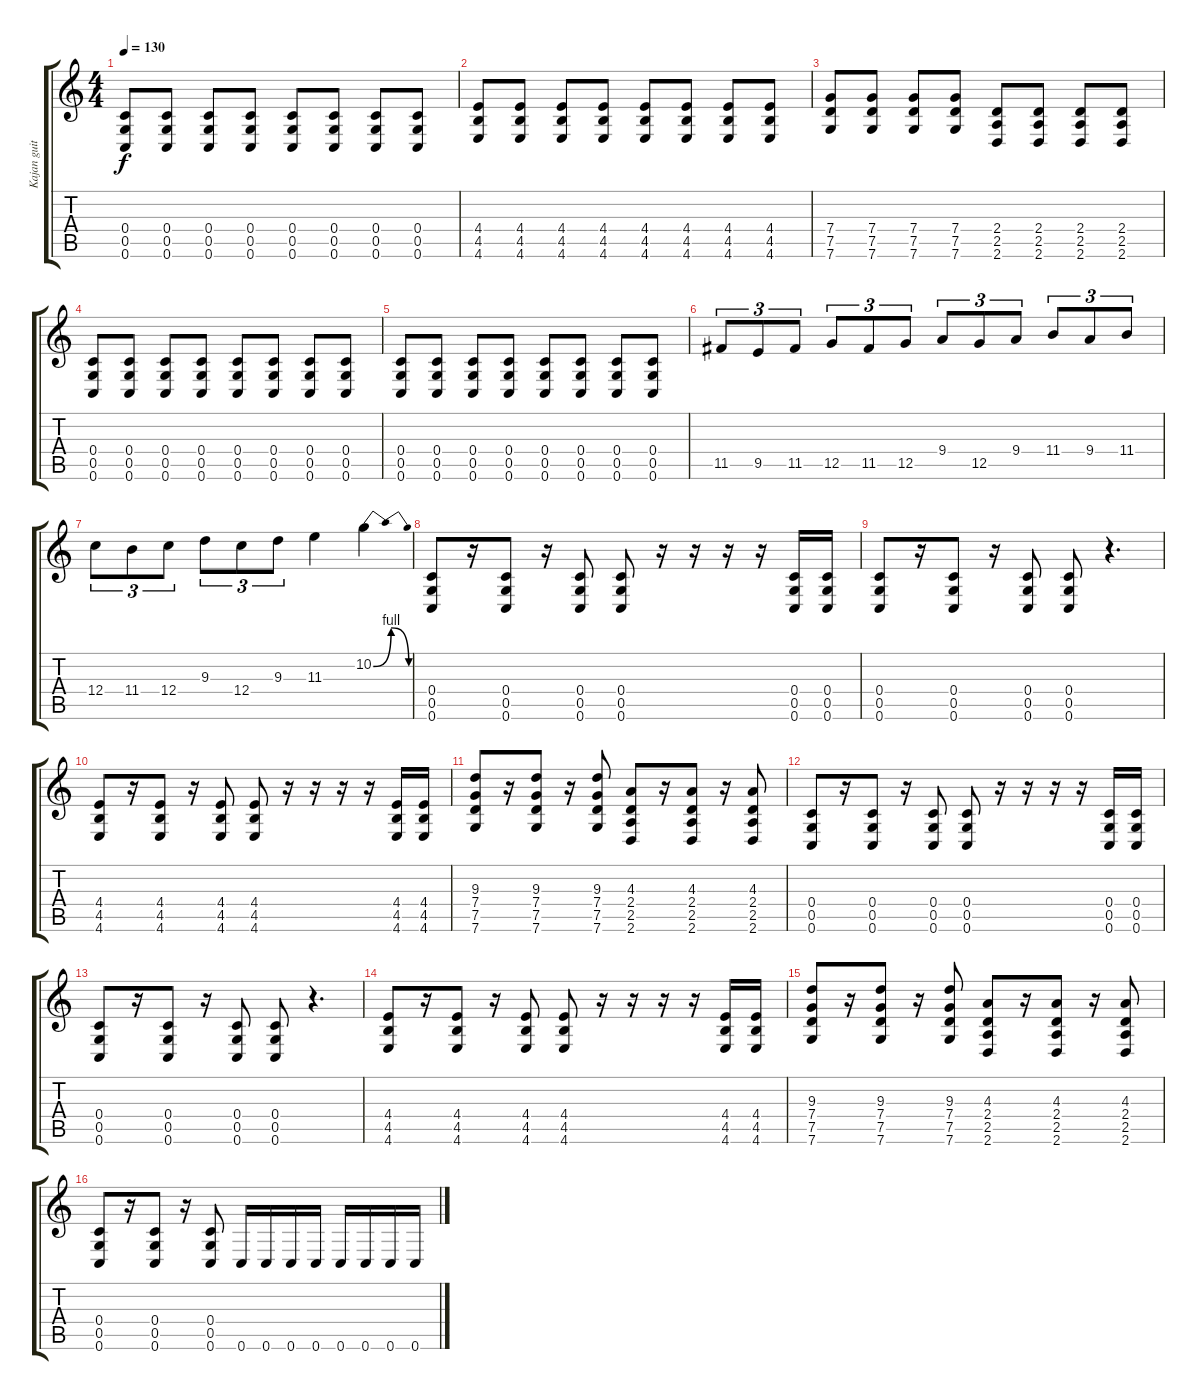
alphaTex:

\track ("Kajan guitar 1" "Kajan guit") {instrument distortionguitar}
\staff {score tabs}
\tuning (D4 A3 F3 C3 G2 C2) {hide}
\ts (4 4)
\tempo 130
\clef g2
\ks c
(0.4 0.5 0.6).8{dy f} (0.4 0.5 0.6).8 (0.4 0.5 0.6).8 (0.4 0.5 0.6).8 (0.4 0.5 0.6).8 (0.4 0.5 0.6).8 (0.4 0.5 0.6).8 (0.4 0.5 0.6).8 |
(4.4 4.5 4.6).8 (4.4 4.5 4.6).8 (4.4 4.5 4.6).8 (4.4 4.5 4.6).8 (4.4 4.5 4.6).8 (4.4 4.5 4.6).8 (4.4 4.5 4.6).8 (4.4 4.5 4.6).8 |
(7.4 7.5 7.6).8 (7.4 7.5 7.6).8 (7.4 7.5 7.6).8 (7.4 7.5 7.6).8 (2.4 2.5 2.6).8 (2.4 2.5 2.6).8 (2.4 2.5 2.6).8 (2.4 2.5 2.6).8 |
(0.4 0.5 0.6).8 (0.4 0.5 0.6).8 (0.4 0.5 0.6).8 (0.4 0.5 0.6).8 (0.4 0.5 0.6).8 (0.4 0.5 0.6).8 (0.4 0.5 0.6).8 (0.4 0.5 0.6).8 |
(0.4 0.5 0.6).8 (0.4 0.5 0.6).8 (0.4 0.5 0.6).8 (0.4 0.5 0.6).8 (0.4 0.5 0.6).8 (0.4 0.5 0.6).8 (0.4 0.5 0.6).8 (0.4 0.5 0.6).8 |
11.5.8{tu (3 2)} 9.5.8{tu (3 2)} 11.5.8{tu (3 2)} 12.5.8{tu (3 2)} 11.5.8{tu (3 2)} 12.5.8{tu (3 2)} 9.4.8{tu (3 2)} 12.5.8{tu (3 2)} 9.4.8{tu (3 2)} 11.4.8{tu (3 2)} 9.4.8{tu (3 2)} 11.4.8{tu (3 2)} |
12.4.8{tu (3 2)} 11.4.8{tu (3 2)} 12.4.8{tu (3 2)} 9.3.8{tu (3 2)} 12.4.8{tu (3 2)} 9.3.8{tu (3 2)} 11.3.4 10.2{be (bendrelease 0 0 4 4 21 4 60 0)}.4 |
(0.4 0.5 0.6).8 r.16 (0.4 0.5 0.6).8 r.16 (0.4 0.5 0.6).8 (0.4 0.5 0.6).8 r.16 r.16 r.16 r.16 (0.4 0.5 0.6).16 (0.4 0.5 0.6).16 |
(0.4 0.5 0.6).8 r.16 (0.4 0.5 0.6).8 r.16 (0.4 0.5 0.6).8 (0.4 0.5 0.6).8 r.4{d} |
(4.4 4.5 4.6).8 r.16 (4.4 4.5 4.6).8 r.16 (4.4 4.5 4.6).8 (4.4 4.5 4.6).8 r.16 r.16 r.16 r.16 (4.4 4.5 4.6).16 (4.4 4.5 4.6).16 |
(9.3 7.4 7.5 7.6).8 r.16 (9.3 7.4 7.5 7.6).8 r.16 (9.3 7.4 7.5 7.6).8 (4.3 2.4 2.5 2.6).8 r.16 (4.3 2.4 2.5 2.6).8 r.16 (4.3 2.4 2.5 2.6).8 |
(0.4 0.5 0.6).8 r.16 (0.4 0.5 0.6).8 r.16 (0.4 0.5 0.6).8 (0.4 0.5 0.6).8 r.16 r.16 r.16 r.16 (0.4 0.5 0.6).16 (0.4 0.5 0.6).16 |
(0.4 0.5 0.6).8 r.16 (0.4 0.5 0.6).8 r.16 (0.4 0.5 0.6).8 (0.4 0.5 0.6).8 r.4{d} |
(4.4 4.5 4.6).8 r.16 (4.4 4.5 4.6).8 r.16 (4.4 4.5 4.6).8 (4.4 4.5 4.6).8 r.16 r.16 r.16 r.16 (4.4 4.5 4.6).16 (4.4 4.5 4.6).16 |
(9.3 7.4 7.5 7.6).8 r.16 (9.3 7.4 7.5 7.6).8 r.16 (9.3 7.4 7.5 7.6).8 (4.3 2.4 2.5 2.6).8 r.16 (4.3 2.4 2.5 2.6).8 r.16 (4.3 2.4 2.5 2.6).8 |
(0.4 0.5 0.6).8 r.16 (0.4 0.5 0.6).8 r.16 (0.4 0.5 0.6).8 0.6.16 0.6.16 0.6.16 0.6.16 0.6.16 0.6.16 0.6.16 0.6.16
